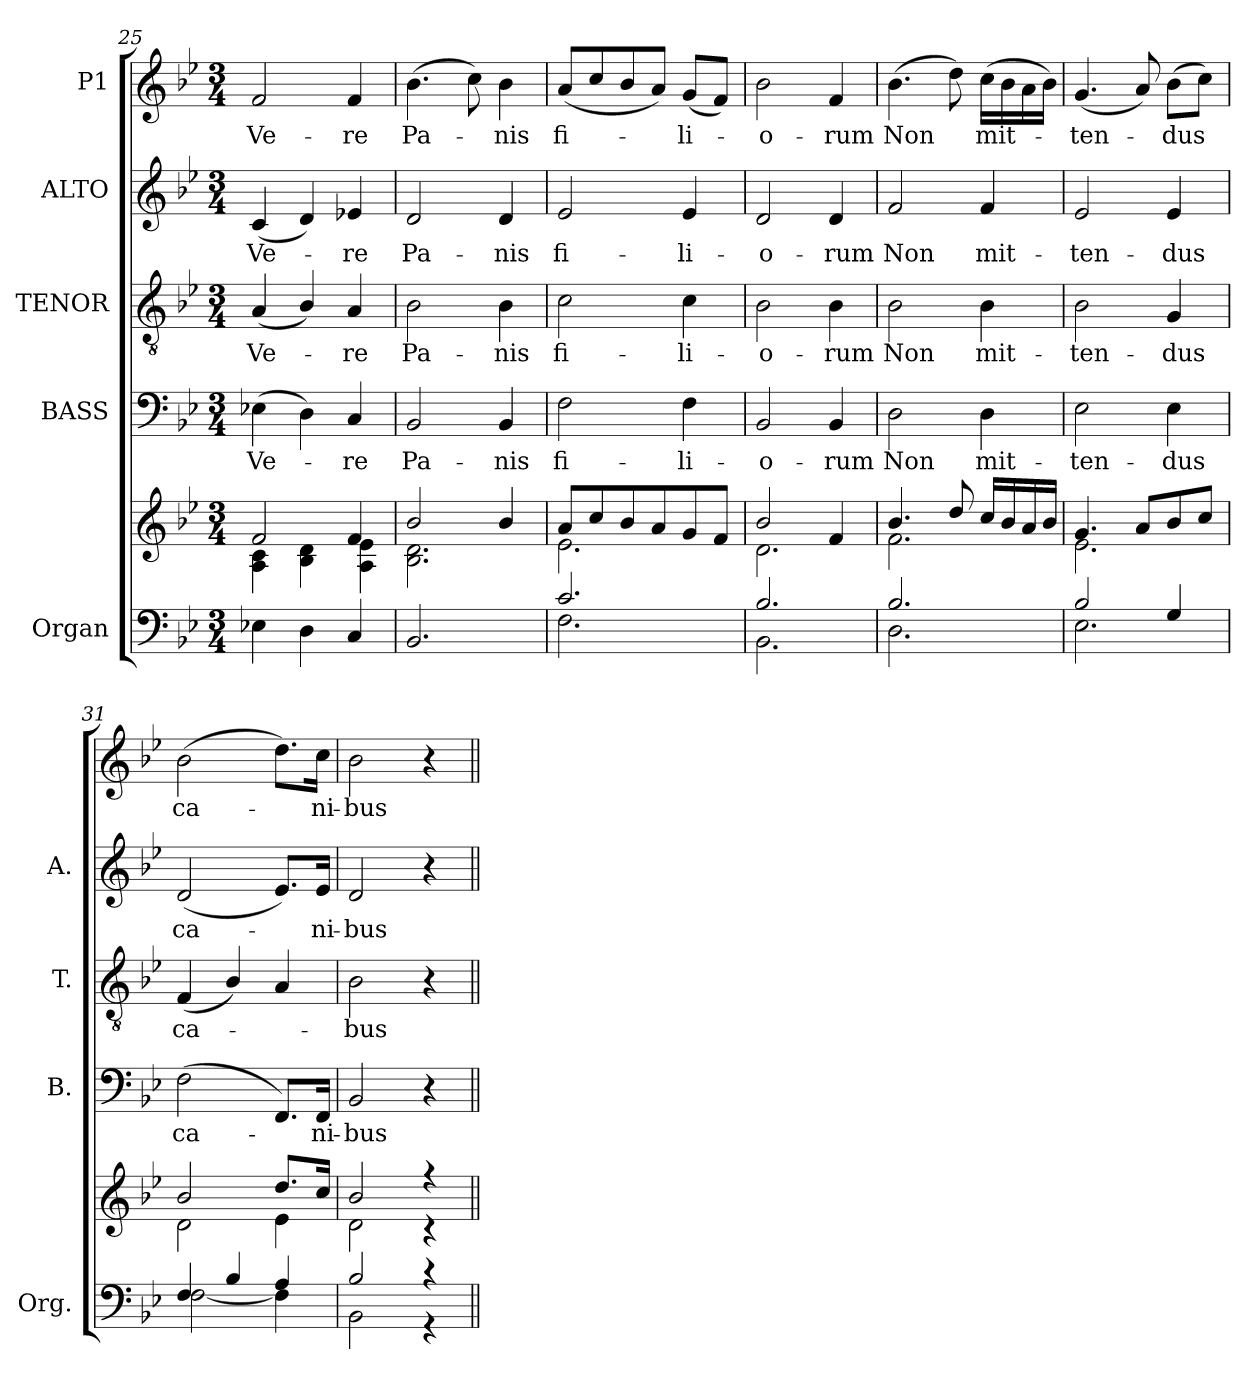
**kern	**kern	**kern	**text	**kern	**text	**kern	**text	**kern	**text
*part5	*part5	*part4	*part4	*part3	*part3	*part2	*part2	*part1	*part1
*staff6	*staff5	*staff4	*staff4	*staff3	*staff3	*staff2	*staff2	*staff1	*staff1
*I"Organ	*	*I"BASS	*	*I"TENOR	*	*I"ALTO	*	*I"P1	*
*I'Org.	*	*I'B.	*	*I'T.	*	*I'A.	*	*	*
*clefF4	*clefG2	*clefF4	*	*clefGv2	*	*clefG2	*	*clefG2	*
*	*	*	*	*ITrd7c12	*	*	*	*	*
*k[b-e-]	*k[b-e-]	*k[b-e-]	*	*k[b-e-]	*	*k[b-e-]	*	*k[b-e-]	*
*B-:	*B-:	*B-:	*	*B-:	*	*B-:	*	*B-:	*
*M3/4	*M3/4	*M3/4	*	*M3/4	*	*M3/4	*	*M3/4	*
=25	=25	=25	=25	=25	=25	=25	=25	=25	=25
*	*^	*	*	*	*	*	*	*	*
*	*	*^	*	*	*	*	*	*	*	*
!	!	!	!	!	!LO:LY:b:color=#000000	!	!	!	!	!	!
!	!	!	!	!	!	!	!LO:LY:b:color=#000000	!	!	!	!
!	!	!	!	!	!	!	!	!	!LO:LY:b:color=#000000	!	!
!	!	!	!	!	!	!	!	!	!	!	!LO:LY:b:color=#000000
4E-Xi\	2fi/	2ryy	4Ai\ 4ci	(4E-Xi\	Ve-	(4AAi/	Ve-	(4ci/	Ve-	2fi/	Ve-
4Di\	.	.	4B-i\ 4di	4Di\)	.	4BB-i/)	.	4di/)	.	.	.
!	!	!	!	!	!LO:LY:b:color=#000000	!	!	!	!	!	!
!	!	!	!	!	!	!	!LO:LY:b:color=#000000	!	!	!	!
!	!	!	!	!	!	!	!	!	!LO:LY:b:color=#000000	!	!
!	!	!	!	!	!	!	!	!	!	!	!LO:LY:b:color=#000000
4Ci/	4fi/	4Ai\ 4e-i	4ryy	4Ci/	-re	4AAi/	-re	4e-Xi/	-re	4fi/	-re
*	*	*v	*v	*	*	*	*	*	*	*	*
=26	=26	=26	=26	=26	=26	=26	=26	=26	=26	=26
*	*	*^	*	*	*	*	*	*	*	*
!	!	!	!	!	!LO:LY:b:color=#000000	!	!	!	!	!	!
*	*	*v	*v	*	*	*	*	*	*	*	*
*	*	*^	*	*	*	*	*	*	*	*
!	!	!	!	!	!	!	!LO:LY:b:color=#000000	!	!	!	!
*	*	*v	*v	*	*	*	*	*	*	*	*
*	*	*^	*	*	*	*	*	*	*	*
!	!	!	!	!	!	!	!	!	!LO:LY:b:color=#000000	!	!
*	*	*v	*v	*	*	*	*	*	*	*	*
*	*	*^	*	*	*	*	*	*	*	*
!	!	!	!	!	!	!	!	!	!	!	!LO:LY:b:color=#000000
*	*	*v	*v	*	*	*	*	*	*	*	*
2.BB-i/	2b-i/	2.B-i\ 2.di	2BB-i/	Pa-	2BB-i\	Pa-	2di/	Pa-	(4.b-i\	Pa-
.	.	.	.	.	.	.	.	.	8cci\)	.
!	!	!	!	!LO:LY:b:color=#000000	!	!	!	!	!	!
!	!	!	!	!	!	!LO:LY:b:color=#000000	!	!	!	!
!	!	!	!	!	!	!	!	!LO:LY:b:color=#000000	!	!
!	!	!	!	!	!	!	!	!	!	!LO:LY:b:color=#000000
.	4b-i/	.	4BB-i/	-nis	4BB-i\	-nis	4di/	-nis	4b-i\	-nis
!!LO:LB:g=z
=27	=27	=27	=27	=27	=27	=27	=27	=27	=27	=27
*^	*	*	*	*	*	*	*	*	*	*
!	!	!	!	!	!LO:LY:b:color=#000000	!	!	!	!	!	!
!	!	!	!	!	!	!	!LO:LY:b:color=#000000	!	!	!	!
!	!	!	!	!	!	!	!	!	!LO:LY:b:color=#000000	!	!
!	!	!	!	!	!	!	!	!	!	!	!LO:LY:b:color=#000000
2.ci/	2.Fi\	8ai/L	2.e-i\	2Fi\	fi-	2Ci\	fi-	2e-i/	fi-	(8ai/L	fi-
.	.	8cci/	.	.	.	.	.	.	.	8cci/	.
.	.	8b-i/	.	.	.	.	.	.	.	8b-i/	.
.	.	8ai/	.	.	.	.	.	.	.	8ai/J)	.
!	!	!	!	!	!LO:LY:b:color=#000000	!	!	!	!	!	!
!	!	!	!	!	!	!	!LO:LY:b:color=#000000	!	!	!	!
!	!	!	!	!	!	!	!	!	!LO:LY:b:color=#000000	!	!
!	!	!	!	!	!	!	!	!	!	!	!LO:LY:b:color=#000000
.	.	8gi/	.	4Fi\	-li-	4Ci\	-li-	4e-i/	-li-	(8gi/L	-li-
.	.	8fi/J	.	.	.	.	.	.	.	8fi/J)	.
=28	=28	=28	=28	=28	=28	=28	=28	=28	=28	=28	=28
!	!	!	!	!	!LO:LY:b:color=#000000	!	!	!	!	!	!
!	!	!	!	!	!	!	!LO:LY:b:color=#000000	!	!	!	!
!	!	!	!	!	!	!	!	!	!LO:LY:b:color=#000000	!	!
!	!	!	!	!	!	!	!	!	!	!	!LO:LY:b:color=#000000
2.B-i/	2.BB-i\	2b-i/	2.di\	2BB-i/	-o-	2BB-i\	-o-	2di/	-o-	2b-i\	-o-
!	!	!	!	!	!LO:LY:b:color=#000000	!	!	!	!	!	!
!	!	!	!	!	!	!	!LO:LY:b:color=#000000	!	!	!	!
!	!	!	!	!	!	!	!	!	!LO:LY:b:color=#000000	!	!
!	!	!	!	!	!	!	!	!	!	!	!LO:LY:b:color=#000000
.	.	4fi/	.	4BB-i/	-rum	4BB-i\	-rum	4di/	-rum	4fi/	-rum
=29	=29	=29	=29	=29	=29	=29	=29	=29	=29	=29	=29
!	!	!	!	!	!LO:LY:b:color=#000000	!	!	!	!	!	!
!	!	!	!	!	!	!	!LO:LY:b:color=#000000	!	!	!	!
!	!	!	!	!	!	!	!	!	!LO:LY:b:color=#000000	!	!
!	!	!	!	!	!	!	!	!	!	!	!LO:LY:b:color=#000000
2.B-i/	2.Di\	4.b-i/	2.fi\	2Di\	Non	2BB-i\	Non	2fi/	Non	(4.b-i\	Non
.	.	8ddi/	.	.	.	.	.	.	.	8ddi\)	.
!	!	!	!	!	!LO:LY:b:color=#000000	!	!	!	!	!	!
!	!	!	!	!	!	!	!LO:LY:b:color=#000000	!	!	!	!
!	!	!	!	!	!	!	!	!	!LO:LY:b:color=#000000	!	!
!	!	!	!	!	!	!	!	!	!	!	!LO:LY:b:color=#000000
.	.	16cci/LL	.	4Di\	mit-	4BB-i\	mit-	4fi/	mit-	(16cci\LL	mit-
.	.	16b-i/	.	.	.	.	.	.	.	16b-i\	.
.	.	16ai/	.	.	.	.	.	.	.	16ai\	.
.	.	16b-i/JJ	.	.	.	.	.	.	.	16b-i\JJ)	.
=30	=30	=30	=30	=30	=30	=30	=30	=30	=30	=30	=30
!	!	!	!	!	!LO:LY:b:color=#000000	!	!	!	!	!	!
!	!	!	!	!	!	!	!LO:LY:b:color=#000000	!	!	!	!
!	!	!	!	!	!	!	!	!	!LO:LY:b:color=#000000	!	!
!	!	!	!	!	!	!	!	!	!	!	!LO:LY:b:color=#000000
2B-i/	2.E-i\	4.gi/	2.e-i\	2E-i\	-ten-	2BB-i\	-ten-	2e-i/	-ten-	(4.gi/	-ten-
.	.	8ai/L	.	.	.	.	.	.	.	8ai/)	.
!	!	!	!	!	!LO:LY:b:color=#000000	!	!	!	!	!	!
!	!	!	!	!	!	!	!LO:LY:b:color=#000000	!	!	!	!
!	!	!	!	!	!	!	!	!	!LO:LY:b:color=#000000	!	!
!	!	!	!	!	!	!	!	!	!	!	!LO:LY:b:color=#000000
4Gi/	.	8b-i/	.	4E-i\	-dus	4GGi/	-dus	4e-i/	-dus	(8b-i\L	-dus
.	.	8cci/J	.	.	.	.	.	.	.	8cci\J)	.
=31	=31	=31	=31	=31	=31	=31	=31	=31	=31	=31	=31
!	!	!	!	!	!LO:LY:b:color=#000000	!	!	!	!	!	!
!	!	!	!	!	!	!	!LO:LY:b:color=#000000	!	!	!	!
!	!	!	!	!	!	!	!	!	!LO:LY:b:color=#000000	!	!
!	!	!	!	!	!	!	!	!	!	!	!LO:LY:b:color=#000000
4Fi/	[2Fi\	2b-i/	2di\	(2Fi\	ca-	(4FFi/	ca-	(2di/	ca-	(2b-i\	ca-
4B-i/	.	.	.	.	.	4BB-i/)	.	.	.	.	.
4Ai/	4Fi\]	8.ddi/L	4e-i\	8.FFi/L)	.	4AAi/	.	8.e-i/L)	.	8.ddi\L)	.
!	!	!	!	!	!LO:LY:b:color=#000000	!	!	!	!	!	!
!	!	!	!	!	!	!	!	!	!LO:LY:b:color=#000000	!	!
!	!	!	!	!	!	!	!	!	!	!	!LO:LY:b:color=#000000
.	.	16cci/Jk	.	16FFi/Jk	-ni-	.	.	16e-i/Jk	-ni-	16cci\Jk	-ni-
=32	=32	=32	=32	=32	=32	=32	=32	=32	=32	=32	=32
!	!	!	!	!	!LO:LY:b:color=#000000	!	!	!	!	!	!
!	!	!	!	!	!	!	!LO:LY:b:color=#000000	!	!	!	!
!	!	!	!	!	!	!	!	!	!LO:LY:b:color=#000000	!	!
!	!	!	!	!	!	!	!	!	!	!	!LO:LY:b:color=#000000
2B-i/	2BB-i\	2b-i/	2di\	2BB-i/	-bus	2BB-i\	-bus	2di/	-bus	2b-i\	-bus
4r	4r	4r	4r	4r	.	4r	.	4r	.	4r	.
*v	*v	*	*	*	*	*	*	*	*	*	*
*	*v	*v	*	*	*	*	*	*	*	*
=||	=||	=||	=||	=||	=||	=||	=||	=||	=||
*-	*-	*-	*-	*-	*-	*-	*-	*-	*-
